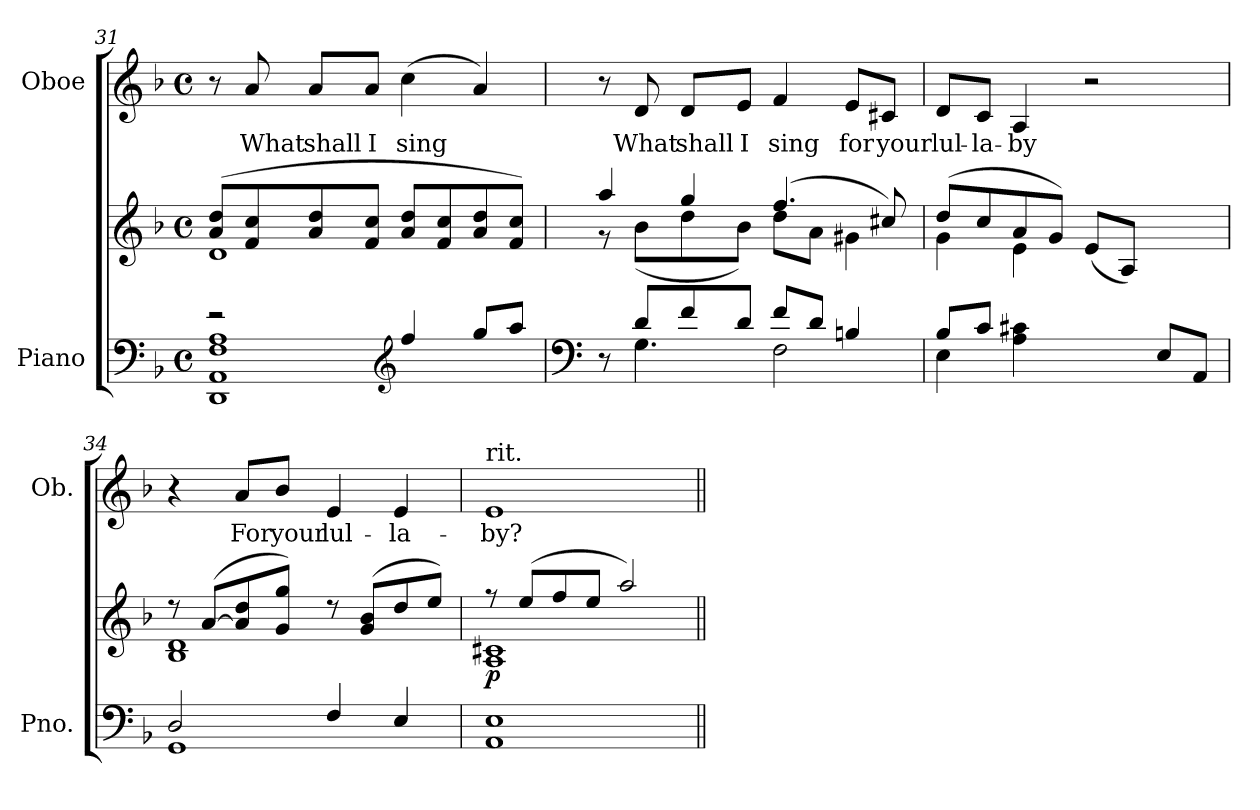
**kern	**kern	**dynam	**kern	**text
*part2	*part2	*part2	*part1	*part1
*staff3	*staff2	*staff2/3	*staff1	*staff1
*I"Piano	*	*	*I"Oboe	*
*I'Pno.	*	*	*I'Ob.	*
*clefF4	*clefG2	*	*clefG2	*
*k[b-]	*k[b-]	*	*k[b-]	*
*M4/4	*M4/4	*	*M4/4	*
*met(c)	*met(c)	*	*met(c)	*
=31	=31	=31	=31	=31
*^	*^	*	*	*
2r	1DD 1AA 1F 1A	(8a/ 8dd/L	1d	.	8r	.
!	!	!	!	!	!	!LO:LY:b
.	.	8f/ 8cc/	.	.	8a/	What
!	!	!	!	!	!	!LO:LY:b
.	.	8a/ 8dd/	.	.	8a/L	shall
!	!	!	!	!	!	!LO:LY:b
.	.	8f/ 8cc/J	.	.	8a/J	I
*clefG2	*	*	*	*	*	*
!	!	!	!	!	!	!LO:LY:b
4ff/	.	8a/ 8dd/L	.	.	(4cc\	sing
.	.	8f/ 8cc/	.	.	.	.
8gg/L	.	8a/ 8dd/	.	.	4a/)	.
8aa/J	.	8f/ 8cc/J)	.	.	.	.
!!LO:LB:g=z
=32	=32	=32	=32	=32	=32	=32
*clefF4	*	*	*	*	*	*
8r	8ryy	4aa/	8r	.	8r	.
!	!	!	!	!	!	!LO:LY:b
8d/L	4.G\	.	(8b-\L	.	8d/	What
!	!	!	!	!	!	!LO:LY:b
8f/	.	4gg/	8dd\	.	8d/L	shall
!	!	!	!	!	!	!LO:LY:b
8d/J	.	.	8b-\J)	.	8e/J	I
!	!	!	!	!	!	!LO:LY:b
8f/L	2F\	(4.ff/	8dd\L	.	4f/	sing
8d/J	.	.	8a\J	.	.	.
!	!	!	!	!	!	!LO:LY:b
4Bn/	.	.	4g#X\	.	8e/L	for
!	!	!	!	!	!	!LO:LY:b
.	.	8cc#X/)	.	.	8c#X/J	your
=33	=33	=33	=33	=33	=33	=33
!	!	!	!	!	!	!LO:LY:b
8B-/L	4E\	(8dd/L	4g\	.	8d/L	lul-
!	!	!	!	!	!	!LO:LY:b
8c/J	.	8cc/	.	.	8c/J	-la-
!	!	!	!	!	!	!LO:LY:b
4A\ 4c#X\	2.ryy	8a/	4e\	.	4A/	-by
.	.	8g/J)	.	.	.	.
4ryy	.	(8e/L	2ryy	.	2r	.
.	.	8A/J)	.	.	.	.
8E/L	.	4ryy	.	.	.	.
8AA/J	.	.	.	.	.	.
=34	=34	=34	=34	=34	=34	=34
2D/	1GG	8r	1B- 1d	.	4r	.
.	.	([8a/L	.	.	.	.
!	!	!	!	!	!	!LO:LY:b
.	.	8a/] 8dd/	.	.	8a/L	For
!	!	!	!	!	!	!LO:LY:b
.	.	8g/ 8gg/J)	.	.	8b-/J	your
!	!	!	!	!	!	!LO:LY:b
4F/	.	8r	.	.	4e/	lul-
.	.	(8g/ 8b-/L	.	.	.	.
!	!	!	!	!	!	!LO:LY:b
4E/	.	8dd/	.	.	4e/	-la-
.	.	8ee/J)	.	.	.	.
*v	*v	*	*	*	*	*
=35	=35	=35	=35	=35	=35
!	!	!	!	!LO:TX:a:t=rit.	!
!	!	!	!LO:DY:b	!	!LO:LY:b
1AA 1E	8r	1A 1c#X	p	1e	-by?
.	(8ee/L	.	.	.	.
.	8ff/	.	.	.	.
.	8ee/J	.	.	.	.
.	2aa/)	.	.	.	.
*	*v	*v	*	*	*
=||	=||	=||	=||	=||
*-	*-	*-	*-	*-
